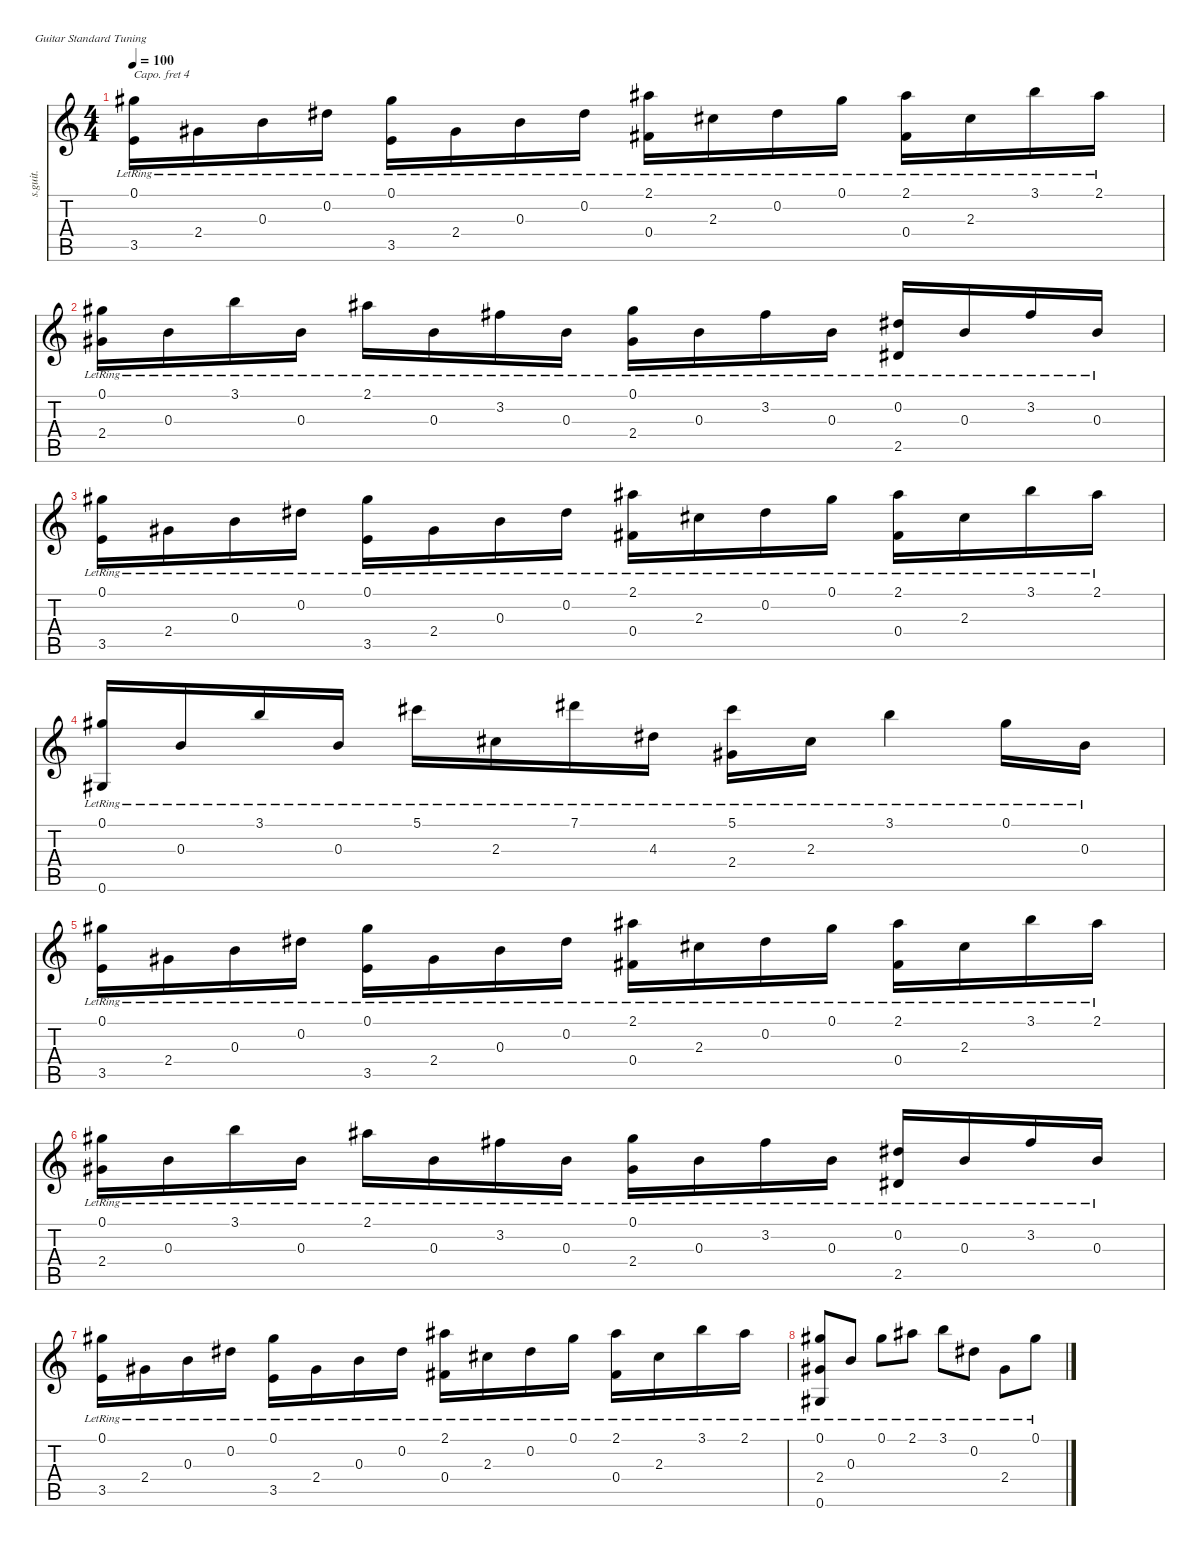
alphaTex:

\defaultSystemsLayout 4
\hideDynamics
\bracketExtendMode nobrackets
\track ("Guitar" "s.guit.") {instrument acousticguitarsteel}
\staff {score tabs}
\capo 4
\tuning (E4 B3 G3 D3 A2 E2)
\ts (4 4)
\tempo 100
\clef g2
\ks c
(0.1{lr acc #} 3.5{lr}).16{dy f beam Down} 2.4{lr acc #}.16{beam Down} 0.3{lr}.16{beam Down} 0.2{lr acc #}.16{beam Down} (0.1{lr acc #} 3.5{lr}).16{beam Down} 2.4{lr acc #}.16{beam Down} 0.3{lr}.16{beam Down} 0.2{lr acc #}.16{beam Down} (2.1{lr acc #} 0.4{lr acc #}).16{beam Down} 2.3{lr acc #}.16{beam Down} 0.2{lr acc #}.16{beam Down} 0.1{lr acc #}.16{beam Down} (2.1{lr acc #} 0.4{lr acc #}).16{beam Down} 2.3{lr acc #}.16{beam Down} 3.1{lr}.16{beam Down} 2.1{lr acc #}.16{beam Down} |
(0.1{lr acc #} 2.4{lr acc #}).16{beam Down} 0.3{lr}.16{beam Down} 3.1{lr}.16{beam Down} 0.3{lr}.16{beam Down} 2.1{lr acc #}.16{beam Down} 0.3{lr}.16{beam Down} 3.2{lr acc #}.16{beam Down} 0.3{lr}.16{beam Down} (0.1{lr acc #} 2.4{lr acc #}).16{beam Down} 0.3{lr}.16{beam Down} 3.2{lr acc #}.16{beam Down} 0.3{lr}.16{beam Down} (0.2{lr acc #} 2.5{lr acc #}).16{beam Up} 0.3{lr}.16{beam Up} 3.2{lr acc #}.16{beam Up} 0.3{lr}.16{beam Up} |
(0.1{lr acc #} 3.5{lr}).16{beam Down} 2.4{lr acc #}.16{beam Down} 0.3{lr}.16{beam Down} 0.2{lr acc #}.16{beam Down} (0.1{lr acc #} 3.5{lr}).16{beam Down} 2.4{lr acc #}.16{beam Down} 0.3{lr}.16{beam Down} 0.2{lr acc #}.16{beam Down} (2.1{lr acc #} 0.4{lr acc #}).16{beam Down} 2.3{lr acc #}.16{beam Down} 0.2{lr acc #}.16{beam Down} 0.1{lr acc #}.16{beam Down} (2.1{lr acc #} 0.4{lr acc #}).16{beam Down} 2.3{lr acc #}.16{beam Down} 3.1{lr}.16{beam Down} 2.1{lr acc #}.16{beam Down} |
(0.1{lr acc #} 0.6{lr acc #}).16{beam Up} 0.3{lr}.16{beam Up} 3.1{lr}.16{beam Up} 0.3{lr}.16{beam Up} 5.1{lr acc #}.16{beam Down} 2.3{lr acc #}.16{beam Down} 7.1{lr acc #}.16{beam Down} 4.3{lr acc #}.16{beam Down} (5.1{lr acc #} 2.4{lr acc #}).16{beam Down} 2.3{lr acc #}.16{beam Down} 3.1{lr}.4{beam Down} 0.1{lr acc #}.16{beam Down} 0.3{lr}.16{beam Down} |
(0.1{lr acc #} 3.5{lr}).16{beam Down} 2.4{lr acc #}.16{beam Down} 0.3{lr}.16{beam Down} 0.2{lr acc #}.16{beam Down} (0.1{lr acc #} 3.5{lr}).16{beam Down} 2.4{lr acc #}.16{beam Down} 0.3{lr}.16{beam Down} 0.2{lr acc #}.16{beam Down} (2.1{lr acc #} 0.4{lr acc #}).16{beam Down} 2.3{lr acc #}.16{beam Down} 0.2{lr acc #}.16{beam Down} 0.1{lr acc #}.16{beam Down} (2.1{lr acc #} 0.4{lr acc #}).16{beam Down} 2.3{lr acc #}.16{beam Down} 3.1{lr}.16{beam Down} 2.1{lr acc #}.16{beam Down} |
(0.1{lr acc #} 2.4{lr acc #}).16{beam Down} 0.3{lr}.16{beam Down} 3.1{lr}.16{beam Down} 0.3{lr}.16{beam Down} 2.1{lr acc #}.16{beam Down} 0.3{lr}.16{beam Down} 3.2{lr acc #}.16{beam Down} 0.3{lr}.16{beam Down} (0.1{lr acc #} 2.4{lr acc #}).16{beam Down} 0.3{lr}.16{beam Down} 3.2{lr acc #}.16{beam Down} 0.3{lr}.16{beam Down} (0.2{lr acc #} 2.5{lr acc #}).16{beam Up} 0.3{lr}.16{beam Up} 3.2{lr acc #}.16{beam Up} 0.3{lr}.16{beam Up} |
(0.1{lr acc #} 3.5{lr}).16{beam Down} 2.4{lr acc #}.16{beam Down} 0.3{lr}.16{beam Down} 0.2{lr acc #}.16{beam Down} (0.1{lr acc #} 3.5{lr}).16{beam Down} 2.4{lr acc #}.16{beam Down} 0.3{lr}.16{beam Down} 0.2{lr acc #}.16{beam Down} (2.1{lr acc #} 0.4{lr acc #}).16{beam Down} 2.3{lr acc #}.16{beam Down} 0.2{lr acc #}.16{beam Down} 0.1{lr acc #}.16{beam Down} (2.1{lr acc #} 0.4{lr acc #}).16{beam Down} 2.3{lr acc #}.16{beam Down} 3.1{lr}.16{beam Down} 2.1{lr acc #}.16{beam Down} |
(0.1{lr acc #} 2.4{lr acc #} 0.6{lr acc #}).8{beam Up} 0.3{lr}.8{beam Up} 0.1{lr acc #}.8{beam Down} 2.1{lr acc #}.8{beam Down} 3.1{lr}.8{beam Down} 0.2{lr acc #}.8{beam Down} 2.4{lr acc #}.8{beam Down} 0.1{lr acc #}.8{beam Down}
